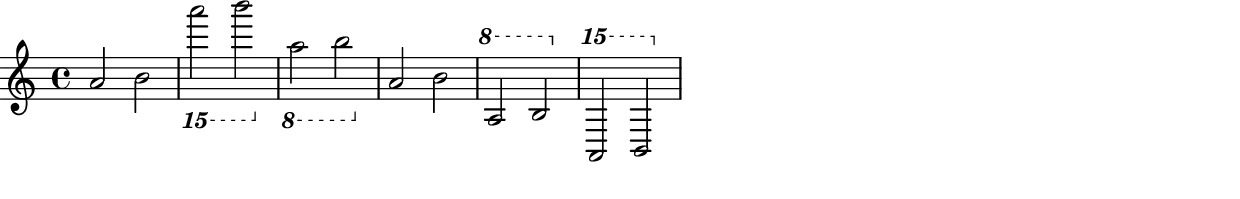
%% Generated by lilypond-book
%% Options: [exampleindent=10.16\mm,indent=0\mm,line-width=160\mm,quote]
\include "lilypond-book-preamble.ly"


% ****************************************************************
% Start cut-&-pastable-section
% ****************************************************************

#(ly:set-option 'eps-box-padding 3.000000)



\paper {
  indent = 0\mm
  line-width = 160\mm
  % offset the left padding, also add 1mm as lilypond creates cropped
  % images with a little space on the right
  line-width = #(- line-width (* mm  3.000000) (* mm 1))
  line-width = 160\mm - 2.0 * 10.16\mm
  % offset the left padding, also add 1mm as lilypond creates cropped
  % images with a little space on the right
  line-width = #(- line-width (* mm  3.000000) (* mm 1))
}

\layout {
  
}




% ****************************************************************
% ly snippet:
% ****************************************************************
\sourcefileline 1495
\relative c'' {
  a2 b
  \ottava #-2
  a2 b
  \ottava #-1
  a2 b
  \ottava #0
  a2 b
  \ottava #1
  a2 b
  \ottava #2
  a2 b
}



% ****************************************************************
% end ly snippet
% ****************************************************************
